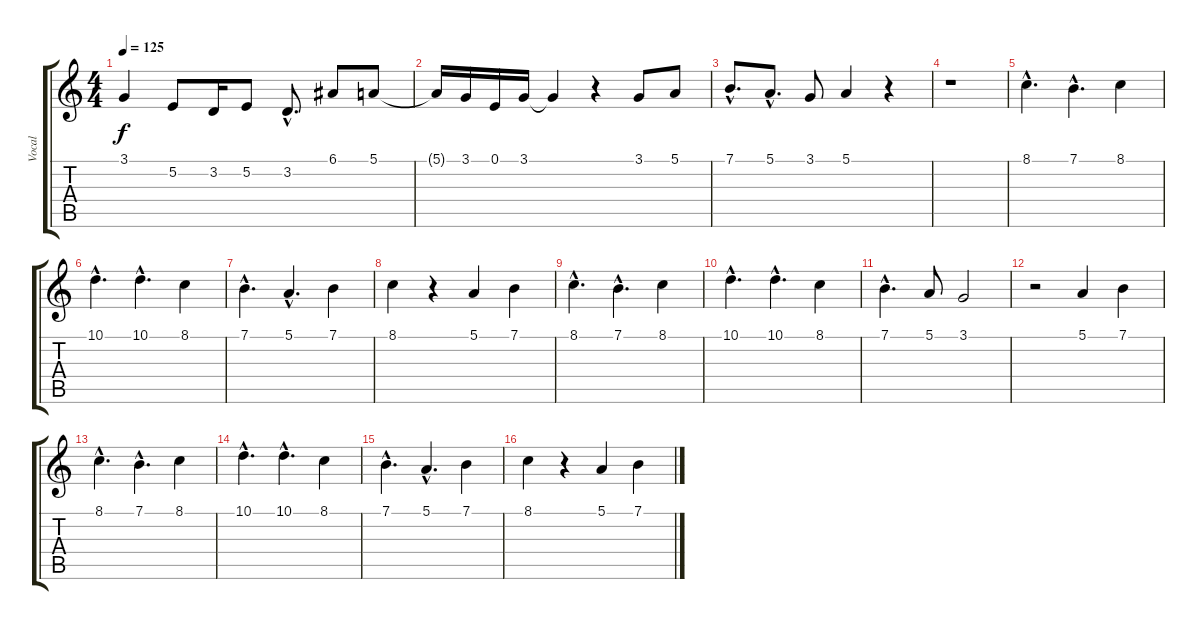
\track ("Vocal" "Vocal") {instrument lead6voice}
\staff {score tabs}
\tuning (E4 B3 G3 D3 A2 E2) {hide}
\ts (4 4)
\tempo 125
\clef g2
\ks c
3.1.4{dy f} 5.2.8 3.2.16 5.2.8 3.2{hac}.8{d} 6.1.8 5.1.8 |
5.1{t}.16 3.1.16 0.1.16 3.1.16 3.1{t}.4 r.4 3.1.8 5.1.8 |
7.1{hac}.8{d} 5.1{hac}.8{d} 3.1.8 5.1.4 r.4 |
r.1 |
8.1{hac}.4{d} 7.1{hac}.4{d} 8.1.4 |
10.1{hac}.4{d} 10.1{hac}.4{d} 8.1.4 |
7.1{hac}.4{d} 5.1{hac}.4{d} 7.1.4 |
8.1.4 r.4 5.1.4 7.1.4 |
8.1{hac}.4{d} 7.1{hac}.4{d} 8.1.4 |
10.1{hac}.4{d} 10.1{hac}.4{d} 8.1.4 |
7.1{hac}.4{d} 5.1.8 3.1.2 |
r.2 5.1.4 7.1.4 |
8.1{hac}.4{d} 7.1{hac}.4{d} 8.1.4 |
10.1{hac}.4{d} 10.1{hac}.4{d} 8.1.4 |
7.1{hac}.4{d} 5.1{hac}.4{d} 7.1.4 |
8.1.4 r.4 5.1.4 7.1.4
